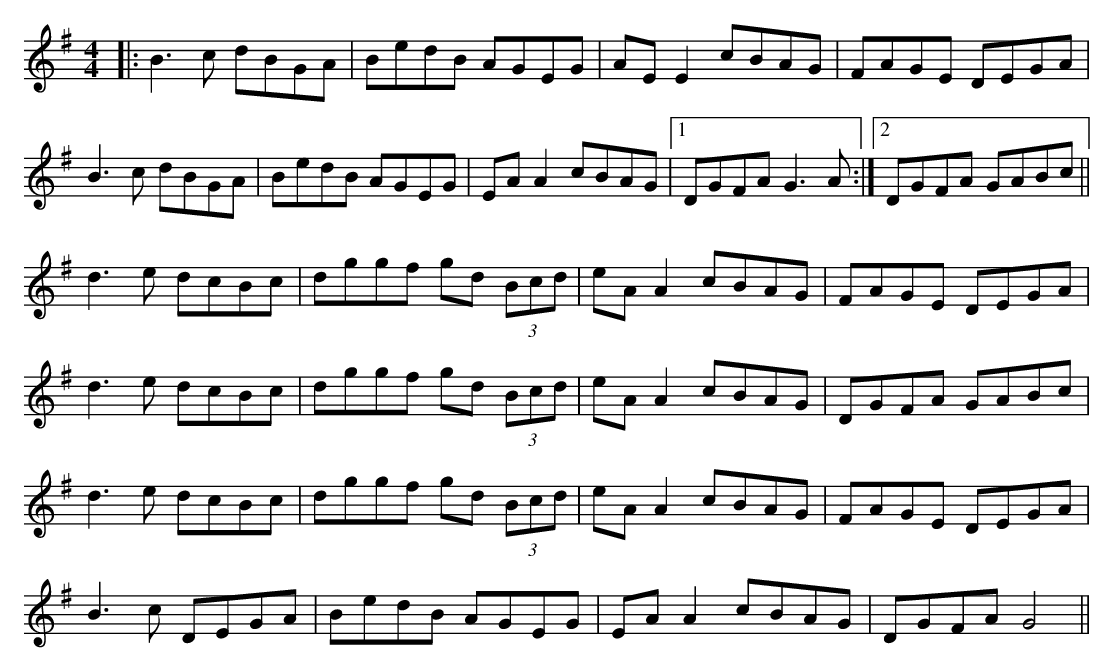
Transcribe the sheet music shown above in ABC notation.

X:1
M:4/4
K:G
|:B3c dBGA|BedB AGEG|AE E2 cBAG|FAGE DEGA|
B3c dBGA|BedB AGEG|EA A2 cBAG|1 DGFA G3A:|2 DGFA GABc||
d3e dcBc|dggf gd (3Bcd|eA A2 cBAG|FAGE DEGA|
d3e dcBc|dggf gd (3Bcd|eA A2 cBAG|DGFA GABc|
d3e dcBc|dggf gd (3Bcd|eA A2 cBAG|FAGE DEGA|
B3c DEGA|BedB AGEG|EA A2 cBAG|DGFA G4||
